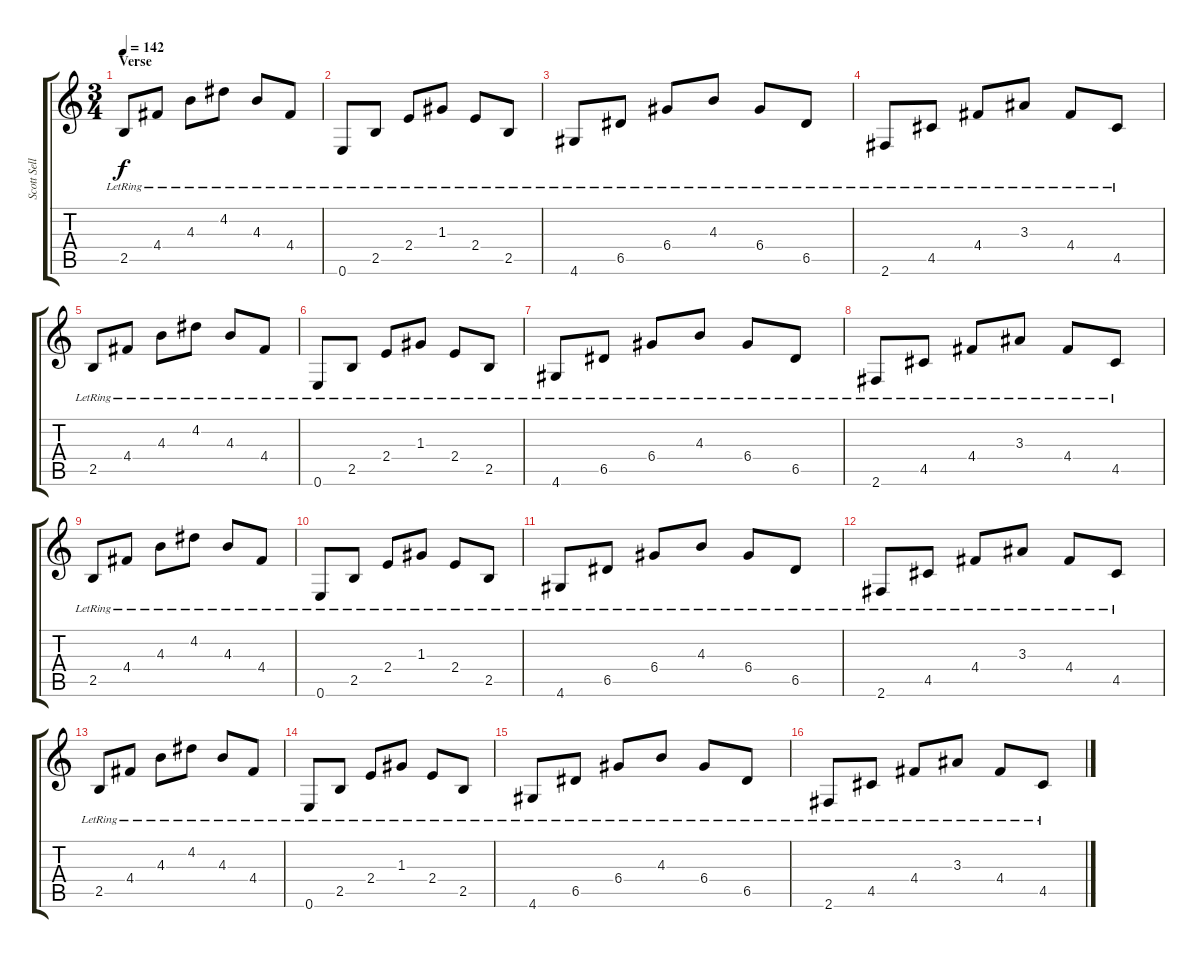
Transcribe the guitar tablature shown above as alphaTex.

\track ("Scott Sellers" "Scott Sell") {instrument electricguitarclean}
\staff {score tabs}
\tuning (E4 B3 G3 D3 A2 E2) {hide}
\ts (3 4)
\section ("" "Verse")
\tempo 142
\clef g2
\ks c
2.5{lr}.8{dy f} 4.4{lr}.8 4.3{lr}.8 4.2{lr}.8 4.3{lr}.8 4.4{lr}.8 |
0.6{lr}.8 2.5{lr}.8 2.4{lr}.8 1.3{lr}.8 2.4{lr}.8 2.5{lr}.8 |
4.6{lr}.8 6.5{lr}.8 6.4{lr}.8 4.3{lr}.8 6.4{lr}.8 6.5{lr}.8 |
2.6{lr}.8 4.5{lr}.8 4.4{lr}.8 3.3{lr}.8 4.4{lr}.8 4.5{lr}.8 |
2.5{lr}.8 4.4{lr}.8 4.3{lr}.8 4.2{lr}.8 4.3{lr}.8 4.4{lr}.8 |
0.6{lr}.8 2.5{lr}.8 2.4{lr}.8 1.3{lr}.8 2.4{lr}.8 2.5{lr}.8 |
4.6{lr}.8 6.5{lr}.8 6.4{lr}.8 4.3{lr}.8 6.4{lr}.8 6.5{lr}.8 |
2.6{lr}.8 4.5{lr}.8 4.4{lr}.8 3.3{lr}.8 4.4{lr}.8 4.5{lr}.8 |
2.5{lr}.8 4.4{lr}.8 4.3{lr}.8 4.2{lr}.8 4.3{lr}.8 4.4{lr}.8 |
0.6{lr}.8 2.5{lr}.8 2.4{lr}.8 1.3{lr}.8 2.4{lr}.8 2.5{lr}.8 |
4.6{lr}.8 6.5{lr}.8 6.4{lr}.8 4.3{lr}.8 6.4{lr}.8 6.5{lr}.8 |
2.6{lr}.8 4.5{lr}.8 4.4{lr}.8 3.3{lr}.8 4.4{lr}.8 4.5{lr}.8 |
2.5{lr}.8 4.4{lr}.8 4.3{lr}.8 4.2{lr}.8 4.3{lr}.8 4.4{lr}.8 |
0.6{lr}.8 2.5{lr}.8 2.4{lr}.8 1.3{lr}.8 2.4{lr}.8 2.5{lr}.8 |
4.6{lr}.8 6.5{lr}.8 6.4{lr}.8 4.3{lr}.8 6.4{lr}.8 6.5{lr}.8 |
2.6{lr}.8 4.5{lr}.8 4.4{lr}.8 3.3{lr}.8 4.4{lr}.8 4.5{lr}.8
